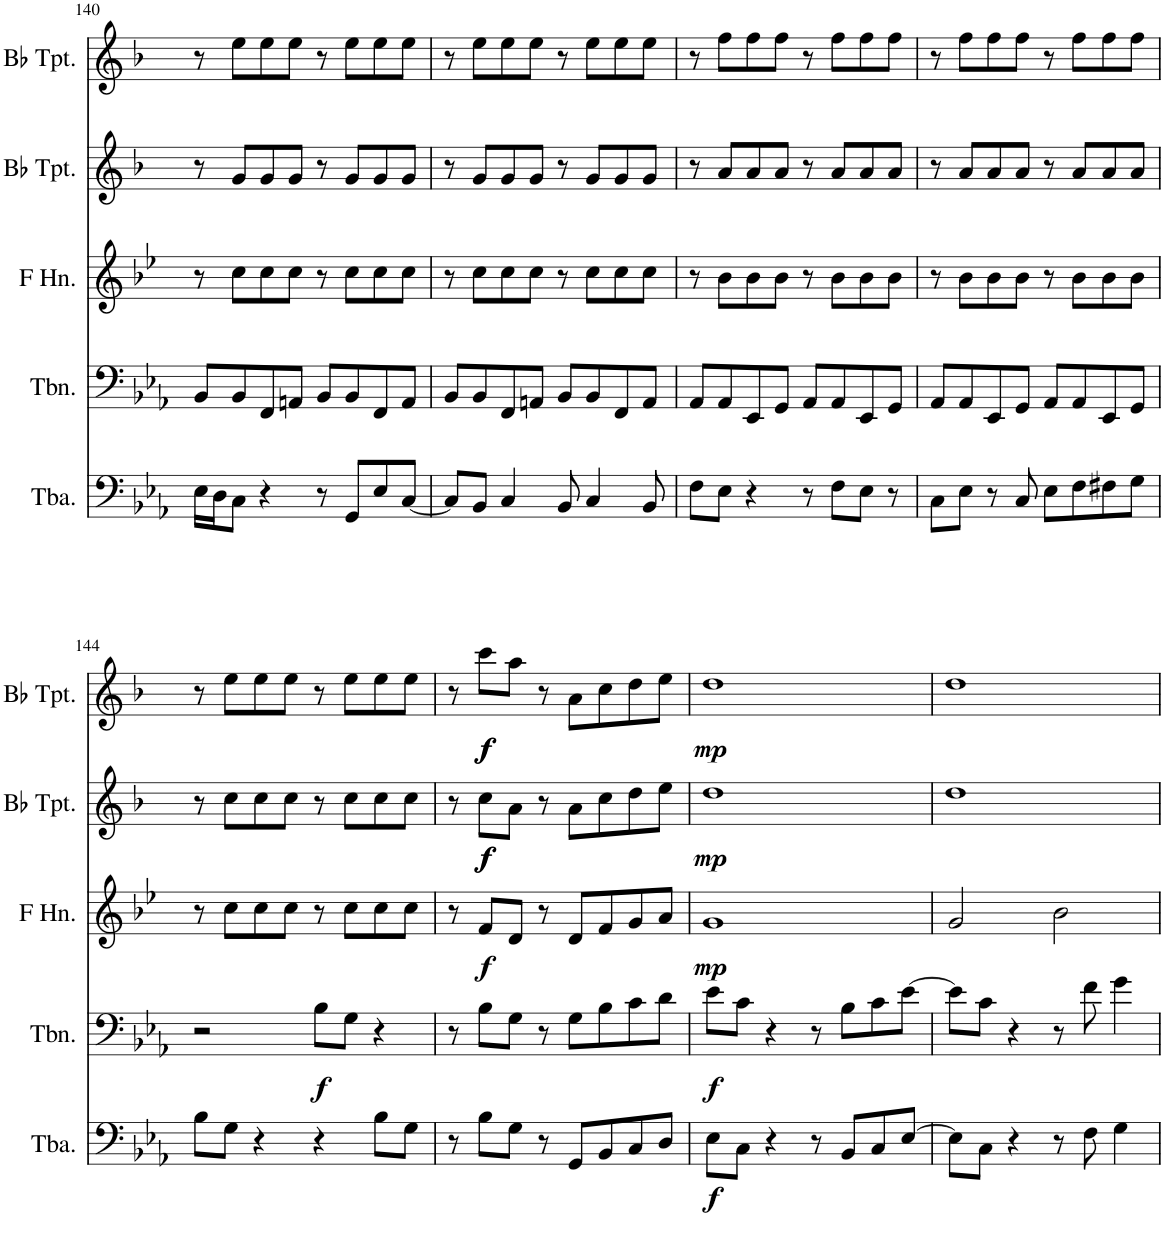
**kern	**dynam	**kern	**dynam	**kern	**dynam	**kern	**dynam	**kern	**dynam
*part5	*part5	*part4	*part4	*part3	*part3	*part2	*part2	*part1	*part1
*staff5	*staff5	*staff4	*staff4	*staff3	*staff3	*staff2	*staff2	*staff1	*staff1
*I"Tuba	*	*I"Trombone	*	*I"Horn in F	*	*I"Bb Trumpet 2	*	*I"Bb Trumpet 1	*
*I'Tba.	*	*I'Tbn.	*	*	*	*I'Bb Tpt.	*	*I'Bb Tpt.	*
!!LO:PB:g=z
*clefF4	*	*clefF4	*	*clefG2	*	*clefG2	*	*clefG2	*
*	*	*	*	*Trd4c7	*	*Trd1c2	*	*Trd1c2	*
*k[b-e-a-]	*	*k[b-e-a-]	*	*k[b-e-]	*	*k[b-]	*	*k[b-]	*
*M4/4	*	*M4/4	*	*M4/4	*	*M4/4	*	*M4/4	*
=140	=140	=140	=140	=140	=140	=140	=140	=140	=140
16E-\LL	.	8BB-/L	.	8r	.	8r	.	8r	.
16D\J	.	.	.	.	.	.	.	.	.
8C\J	.	8BB-/	.	8cc\L	.	8g/L	.	8ee\L	.
4r	.	8FF/	.	8cc\	.	8g/	.	8ee\	.
.	.	8AAn/J	.	8cc\J	.	8g/J	.	8ee\J	.
8r	.	8BB-/L	.	8r	.	8r	.	8r	.
8GG/L	.	8BB-/	.	8cc\L	.	8g/L	.	8ee\L	.
8E-/	.	8FF/	.	8cc\	.	8g/	.	8ee\	.
[8C/J	.	8AA/J	.	8cc\J	.	8g/J	.	8ee\J	.
=141	=141	=141	=141	=141	=141	=141	=141	=141	=141
8C/L]	.	8BB-/L	.	8r	.	8r	.	8r	.
8BB-/J	.	8BB-/	.	8cc\L	.	8g/L	.	8ee\L	.
4C/	.	8FF/	.	8cc\	.	8g/	.	8ee\	.
.	.	8AAn/J	.	8cc\J	.	8g/J	.	8ee\J	.
8BB-/	.	8BB-/L	.	8r	.	8r	.	8r	.
4C/	.	8BB-/	.	8cc\L	.	8g/L	.	8ee\L	.
.	.	8FF/	.	8cc\	.	8g/	.	8ee\	.
8BB-/	.	8AA/J	.	8cc\J	.	8g/J	.	8ee\J	.
=142	=142	=142	=142	=142	=142	=142	=142	=142	=142
8F\L	.	8AA-/L	.	8r	.	8r	.	8r	.
8E-\J	.	8AA-/	.	8b-\L	.	8a/L	.	8ff\L	.
4r	.	8EE-/	.	8b-\	.	8a/	.	8ff\	.
.	.	8GG/J	.	8b-\J	.	8a/J	.	8ff\J	.
8r	.	8AA-/L	.	8r	.	8r	.	8r	.
8F\L	.	8AA-/	.	8b-\L	.	8a/L	.	8ff\L	.
8E-\J	.	8EE-/	.	8b-\	.	8a/	.	8ff\	.
8r	.	8GG/J	.	8b-\J	.	8a/J	.	8ff\J	.
=143	=143	=143	=143	=143	=143	=143	=143	=143	=143
8C\L	.	8AA-/L	.	8r	.	8r	.	8r	.
8E-\J	.	8AA-/	.	8b-\L	.	8a/L	.	8ff\L	.
8r	.	8EE-/	.	8b-\	.	8a/	.	8ff\	.
8C/	.	8GG/J	.	8b-\J	.	8a/J	.	8ff\J	.
8E-\L	.	8AA-/L	.	8r	.	8r	.	8r	.
8F\	.	8AA-/	.	8b-\L	.	8a/L	.	8ff\L	.
8F#X\	.	8EE-/	.	8b-\	.	8a/	.	8ff\	.
8G\J	.	8GG/J	.	8b-\J	.	8a/J	.	8ff\J	.
!!LO:LB:g=z
=144	=144	=144	=144	=144	=144	=144	=144	=144	=144
8B-\L	.	2r	.	8r	.	8r	.	8r	.
8G\J	.	.	.	8cc\L	.	8cc\L	.	8ee\L	.
4r	.	.	.	8cc\	.	8cc\	.	8ee\	.
.	.	.	.	8cc\J	.	8cc\J	.	8ee\J	.
!	!	!	!LO:DY:b	!	!	!	!	!	!
4r	.	8B-\L	f	8r	.	8r	.	8r	.
.	.	8G\J	.	8cc\L	.	8cc\L	.	8ee\L	.
8B-\L	.	4r	.	8cc\	.	8cc\	.	8ee\	.
8G\J	.	.	.	8cc\J	.	8cc\J	.	8ee\J	.
=145	=145	=145	=145	=145	=145	=145	=145	=145	=145
8r	.	8r	.	8r	.	8r	.	8r	.
!	!	!	!	!	!LO:DY:b	!	!LO:DY:b	!	!
!	!	!	!	!	!	!	!LO:DY:n=1:b	!	!LO:DY:b
!	!	!	!	!	!	!	!	!	!LO:DY:n=1:b
8B-\L	.	8B-\L	.	8f/L	f	8cc\L	f f	8ccc\L	f f
8G\J	.	8G\J	.	8d/J	.	8a\J	.	8aa\J	.
8r	.	8r	.	8r	.	8r	.	8r	.
8GG/L	.	8G\L	.	8d/L	.	8a\L	.	8a\L	.
8BB-/	.	8B-\	.	8f/	.	8cc\	.	8cc\	.
8C/	.	8c\	.	8g/	.	8dd\	.	8dd\	.
8D/J	.	8d\J	.	8a/J	.	8ee\J	.	8ee\J	.
=146	=146	=146	=146	=146	=146	=146	=146	=146	=146
!	!LO:DY:b	!	!LO:DY:b	!	!LO:DY:b	!	!LO:DY:b	!	!LO:DY:b
8E-\L	f	8e-\L	f	1g	mp	1dd	mp	1dd	mp
8C\J	.	8c\J	.	.	.	.	.	.	.
4r	.	4r	.	.	.	.	.	.	.
8r	.	8r	.	.	.	.	.	.	.
8BB-/L	.	8B-\L	.	.	.	.	.	.	.
8C/	.	8c\	.	.	.	.	.	.	.
[8E-/J	.	[8e-\J	.	.	.	.	.	.	.
=147	=147	=147	=147	=147	=147	=147	=147	=147	=147
8E-\L]	.	8e-\L]	.	2g/	.	1dd	.	1dd	.
8C\J	.	8c\J	.	.	.	.	.	.	.
4r	.	4r	.	.	.	.	.	.	.
8r	.	8r	.	2b-\	.	.	.	.	.
8F\	.	8f\	.	.	.	.	.	.	.
4G\	.	4g\	.	.	.	.	.	.	.
=	=	=	=	=	=	=	=	=	=
*-	*-	*-	*-	*-	*-	*-	*-	*-	*-
